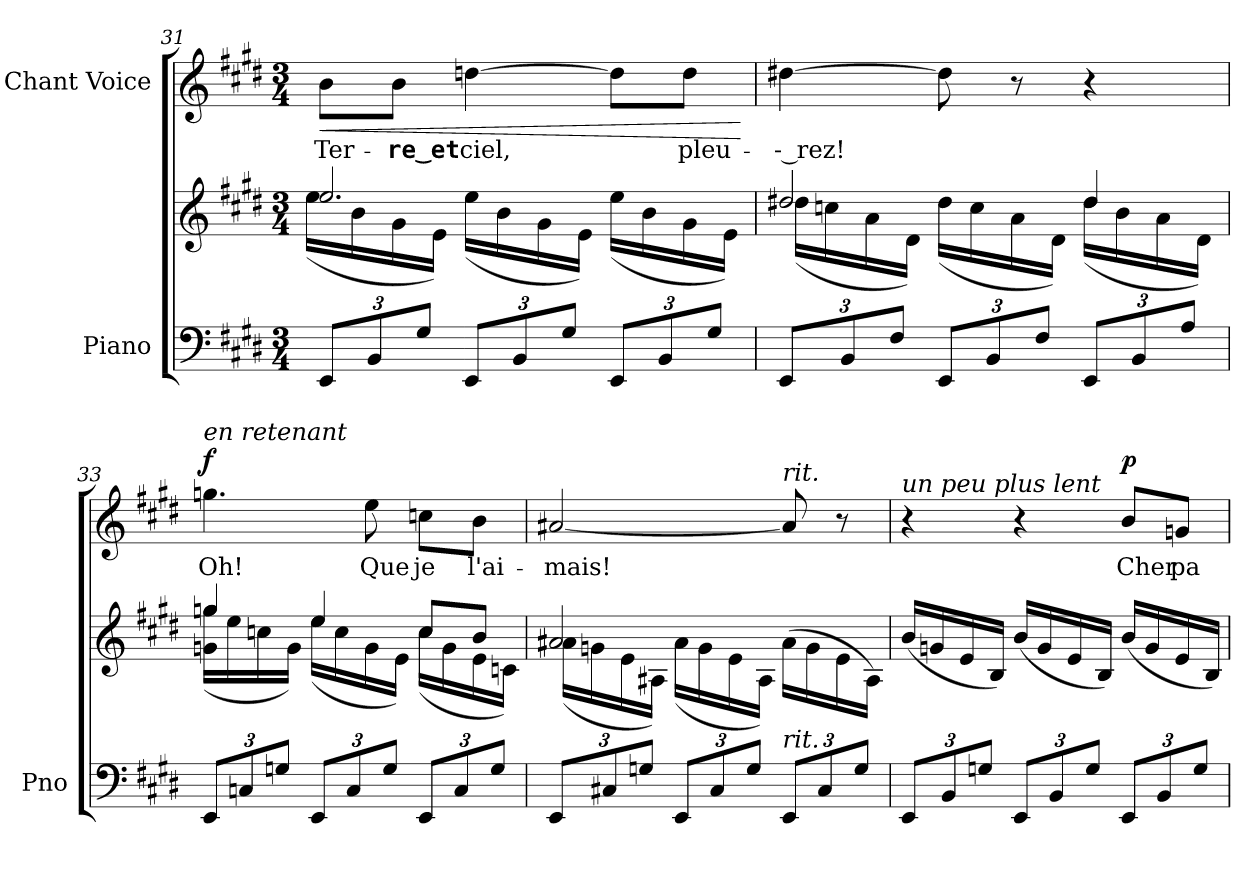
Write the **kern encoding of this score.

**kern	**kern	**dynam	**kern	**text	**dynam
*part2	*part2	*part2	*part1	*part1	*part1
*staff3	*staff2	*staff2/3	*staff1	*staff1	*staff1
*I"Piano	*	*	*I"Chant Voice	*	*
*I'Pno	*	*	*	*	*
*clefF4	*clefG2	*	*clefG2	*	*
*k[f#c#g#d#]	*k[f#c#g#d#]	*	*k[f#c#g#d#]	*	*
*M3/4	*M3/4	*	*M3/4	*	*
*Xbrackettup	*	*	*	*	*
=31	=31	=31	=31	=31	=31
*	*^	*	*	*	*
!	!	!	!	!	!	!LO:HP:b
12EE/L	2.ee/	(>16ee\LL	.	8b\L	Ter-	<
.	.	16b\	.	.	.	.
12BB/	.	.	.	.	.	.
.	.	16g#\	.	8b\J	-re‿et	.
12G#/J	.	.	.	.	.	.
.	.	16e\JJ)	.	.	.	.
12EE/L	.	(>16ee\LL	.	[4ddn\	ciel,	.
.	.	16b\	.	.	.	.
12BB/	.	.	.	.	.	.
.	.	16g#\	.	.	.	.
12G#/J	.	.	.	.	.	.
.	.	16e\JJ)	.	.	.	.
12EE/L	.	(>16ee\LL	.	8dd\L]	.	.
.	.	16b\	.	.	.	.
12BB/	.	.	.	.	.	.
.	.	16g#\	.	8dd\J	pleu-	.
12G#/J	.	.	.	.	.	.
.	.	16e\JJ)	.	.	.	.
*	*v	*v	*	*	*	*
.	.	.	.	.	[
=32	=32	=32	=32	=32	=32
*	*^	*	*	*	*
12EE/L	2dd#X/	(>16dd#\LL	.	[4dd#X\	-- rez!	.
.	.	16ccn\	.	.	.	.
12BB/	.	.	.	.	.	.
.	.	16a\	.	.	.	.
12F#/J	.	.	.	.	.	.
.	.	16d#\JJ)	.	.	.	.
12EE/L	.	(>16dd#\LL	.	8dd#\]	.	.
.	.	16cc\	.	.	.	.
12BB/	.	.	.	.	.	.
.	.	16a\	.	8r	.	.
12F#/J	.	.	.	.	.	.
.	.	16d#\JJ)	.	.	.	.
12EE/L	4dd#/	(>16dd#\LL	.	4r	.	.
.	.	16b\	.	.	.	.
12BB/	.	.	.	.	.	.
.	.	16a\	.	.	.	.
12A/J	.	.	.	.	.	.
.	.	16d#\JJ)	.	.	.	.
=33	=33	=33	=33	=33	=33	=33
!	!	!	!	!LO:TX:a:i:t=en retenant	!	!
!	!	!	!LO:DY:b	!	!	!
!	!	!	!LO:DY:n=1:b	!	!	!LO:DY:a
12EE/L	4ggn/	(>16gn\ 16gg\LL	f other-dynamics	4.ggn\	Oh!	f
.	.	16ee\	.	.	.	.
12Cn/	.	.	.	.	.	.
.	.	16ccn\	.	.	.	.
12Gn/J	.	.	.	.	.	.
.	.	16g\JJ)	.	.	.	.
12EE/L	4ee/	(>16ee\LL	.	.	.	.
.	.	16cc\	.	.	.	.
12C/	.	.	.	.	.	.
.	.	16g\	.	8ee\	Que	.
12G/J	.	.	.	.	.	.
.	.	16e\JJ)	.	.	.	.
12EE/L	8cc/L	(16cc\LL	.	8ccn\L	je	.
.	.	16g\	.	.	.	.
12C/	.	.	.	.	.	.
.	8b/J	16e\	.	8b\J	l'ai-	.
12G/J	.	.	.	.	.	.
.	.	16cn\JJ)	.	.	.	.
=34	=34	=34	=34	=34	=34	=34
12EE/L	2a#X/	(>16a#\LL	.	[2a#X/	-mais!	.
.	.	16gn\	.	.	.	.
12C#X/	.	.	.	.	.	.
.	.	16e\	.	.	.	.
12Gn/J	.	.	.	.	.	.
.	.	16A#X\JJ)	.	.	.	.
12EE/L	.	(>16a#\LL	.	.	.	.
.	.	16g\	.	.	.	.
12C#/	.	.	.	.	.	.
.	.	16e\	.	.	.	.
12G/J	.	.	.	.	.	.
.	.	16A#\JJ)	.	.	.	.
!	!	!	!	!LO:TX:a:i:t=rit.	!	!
!LO:TX:i:t=rit.	!	!	!	!	!	!
12EE/L	4ryy	(>16a#\LL	.	8a#/]	.	.
.	.	16g\	.	.	.	.
12C#/	.	.	.	.	.	.
.	.	16e\	.	8r	.	.
12G/J	.	.	.	.	.	.
.	.	16A#\JJ)	.	.	.	.
=35	=35	=35	=35	=35	=35	=35
!	!	!	!	!LO:TX:a:i:t=un peu plus lent	!	!
!	!	!	!LO:DY:b	!	!	!
!	!	!	!LO:DY:n=1:b	!	!	!
*	*v	*v	*	*	*	*
12EE/L	(16b/LL	p other-dynamics	4r	.	.
.	16gn/	.	.	.	.
12BB/	.	.	.	.	.
.	16e/	.	.	.	.
12Gn/J	.	.	.	.	.
.	16B/JJ)	.	.	.	.
12EE/L	(16b/LL	.	4r	.	.
.	16g/	.	.	.	.
12BB/	.	.	.	.	.
.	16e/	.	.	.	.
12G/J	.	.	.	.	.
.	16B/JJ)	.	.	.	.
!	!	!	!	!	!LO:DY:a
12EE/L	(16b/LL	.	8b/L	Cher	p
.	16g/	.	.	.	.
12BB/	.	.	.	.	.
.	16e/	.	8gn/J	pa-	.
12G/J	.	.	.	.	.
.	16B/JJ)	.	.	.	.
=	=	=	=	=	=
*-	*-	*-	*-	*-	*-
